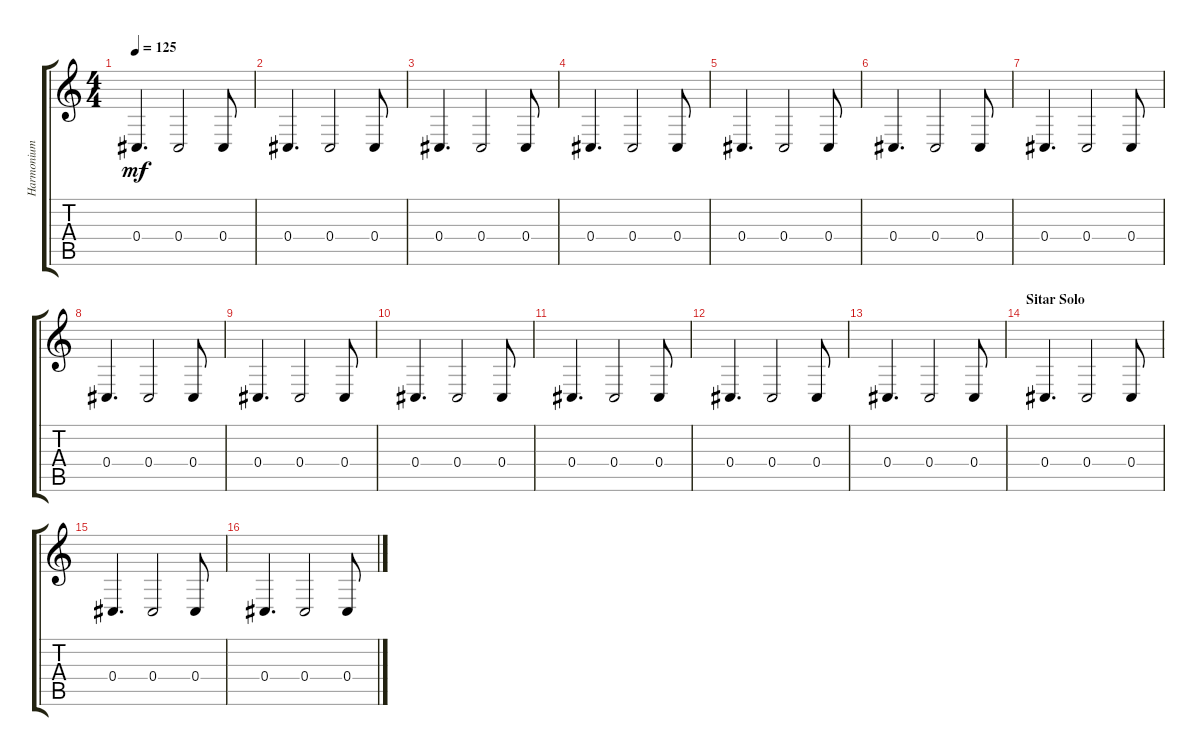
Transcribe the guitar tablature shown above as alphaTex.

\track ("Harmonium" "Harmonium") {instrument reedorgan}
\staff {score tabs}
\tuning (Eb4 Bb3 Gb3 Db3 Ab2 Db2) {hide}
\ts (4 4)
\tempo 125
\clef g2
\ks c
0.4.4{d dy mf} 0.4.2 0.4.8 |
0.4.4{d} 0.4.2 0.4.8 |
0.4.4{d} 0.4.2 0.4.8 |
0.4.4{d} 0.4.2 0.4.8 |
0.4.4{d} 0.4.2 0.4.8 |
0.4.4{d} 0.4.2 0.4.8 |
0.4.4{d} 0.4.2 0.4.8 |
0.4.4{d} 0.4.2 0.4.8 |
0.4.4{d} 0.4.2 0.4.8 |
0.4.4{d} 0.4.2 0.4.8 |
0.4.4{d} 0.4.2 0.4.8 |
0.4.4{d} 0.4.2 0.4.8 |
0.4.4{d} 0.4.2 0.4.8 |
\section ("" "Sitar Solo")
0.4.4{d} 0.4.2 0.4.8 |
0.4.4{d} 0.4.2 0.4.8 |
0.4.4{d} 0.4.2 0.4.8
